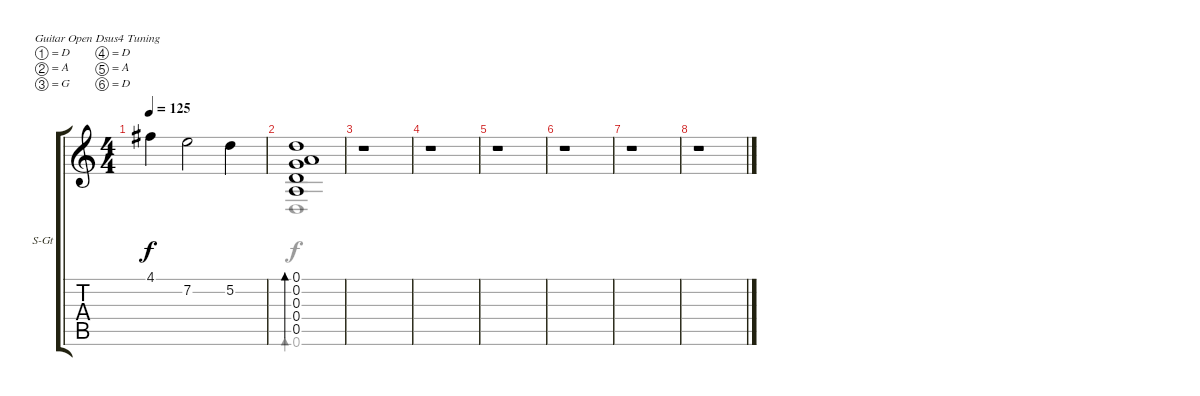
\bracketExtendMode groupsimilarinstruments
\firstSystemTrackNameOrientation horizontal
\otherSystemsTrackNameOrientation horizontal
\track ("Guitar" "S-Gt") {instrument acousticguitarsteel}
\staff {score tabs}
\tuning (D4 A3 G3 D3 A2 D2)
\voice
\ts (4 4)
\tempo 125
\clef g2
\ks c
4.1.4{dy f} 7.2.2 5.2.4 |
(0.1 0.2 0.3 0.4 0.5).1{bd 240} |
r.1 |
r.1 |
r.1 |
r.1 |
r.1 |
r.1
\voice
\clef g2
\ottava regular
\simile none
\ks c
|
0.6.1{bd 0} |
r.1 |
r.1 |
r.1 |
r.1 |
r.1 |
r.1
